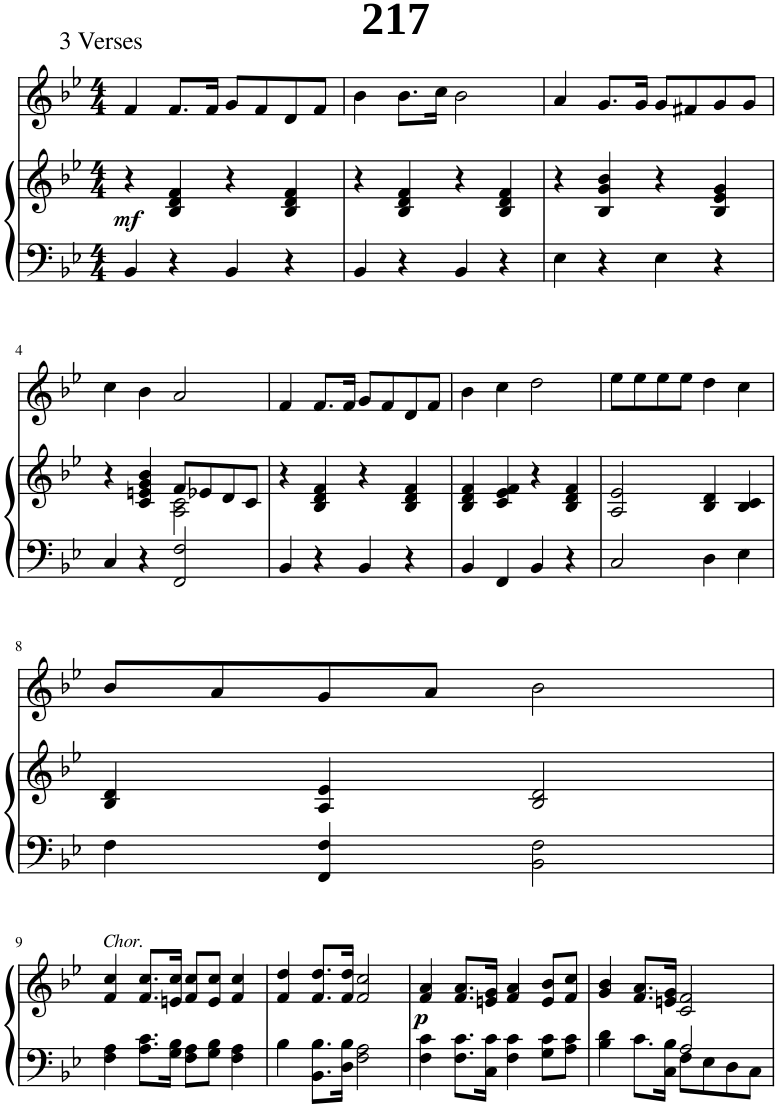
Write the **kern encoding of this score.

**kern	**kern	**kern	**dynam
*part1	*part1	*part1	*part1
*staff3	*staff2	*staff1	*staff1/2/3
*I"Piano	*	*	*
*I'Pno.	*	*	*
*clefF4	*clefG2	*clefG2	*
*k[b-e-]	*k[b-e-]	*k[b-e-]	*
*M4/4	*M4/4	*M4/4	*
=1	=1	=1	=1
!	!	!	!LO:DY:b=2
4BB-/	4r	4f/	mf
4r	4B-/ 4d/ 4f/	8.f/L	.
.	.	16f/Jk	.
4BB-/	4r	8g/L	.
.	.	8f/	.
4r	4B-/ 4d/ 4f/	8d/	.
.	.	8f/J	.
=2	=2	=2	=2
4BB-/	4r	4b-\	.
4r	4B-/ 4d/ 4f/	8.b-\L	.
.	.	16cc\Jk	.
4BB-/	4r	2b-\	.
4r	4B-/ 4d/ 4f/	.	.
=3	=3	=3	=3
4E-\	4r	4a/	.
4r	4B-/ 4g/ 4b-/	8.g/L	.
.	.	16g/Jk	.
4E-\	4r	8g/L	.
.	.	8f#X/	.
4r	4B-/ 4e-/ 4g/	8g/	.
.	.	8g/J	.
!!LO:LB:g=z
=4	=4	=4	=4
*	*^	*	*
4C/	4r	2ryy	4cc\	.
4r	4c/ 4en/ 4g/ 4b-/	.	4b-\	.
2FF/ 2F/	8f/L	2A\ 2c\	2a/	.
.	8e-X/	.	.	.
.	8d/	.	.	.
.	8c/J	.	.	.
*	*v	*v	*	*
=5	=5	=5	=5
4BB-/	4r	4f/	.
4r	4B-/ 4d/ 4f/	8.f/L	.
.	.	16f/Jk	.
4BB-/	4r	8g/L	.
.	.	8f/	.
4r	4B-/ 4d/ 4f/	8d/	.
.	.	8f/J	.
=6	=6	=6	=6
4BB-/	4B-/ 4d/ 4f/	4b-\	.
4FF/	4c/ 4e-/ 4f/	4cc\	.
4BB-/	4r	2dd\	.
4r	4B-/ 4d/ 4f/	.	.
=7	=7	=7	=7
2C/	2A/ 2e-/	8ee-\L	.
.	.	8ee-\	.
.	.	8ee-\	.
.	.	8ee-\J	.
4D\	4B-/ 4d/	4dd\	.
4E-\	4B-/ 4c/	4cc\	.
!!LO:LB:g=z
=8	=8	=8	=8
4F\	4B-/ 4d/	8b-/L	.
.	.	8a/	.
4FF/ 4F/	4A/ 4e-/	8g/	.
.	.	8a/J	.
2BB-\ 2F\	2B-/ 2d/	2b-\	.
!!LO:LB:g=z
=9	=9	=9	=9
!	!LO:TX:a:i:t=Chor.	!	!
4F\ 4A\	4f/ 4cc/	1r	.
8.A\ 8.c\L	8.f/ 8.cc/L	.	.
16G\ 16B-\Jk	16en/ 16cc/Jk	.	.
8F\ 8A\L	8f/ 8cc/L	.	.
8G\ 8B-\J	8e/ 8cc/J	.	.
4F\ 4A\	4f/ 4cc/	.	.
=10	=10	=10	=10
4B-\	4f/ 4dd/	1r	.
8.BB-\ 8.B-\L	8.f/ 8.dd/L	.	.
16D\ 16B-\Jk	16f/ 16dd/Jk	.	.
2F\ 2A\	2f/ 2cc/	.	.
=11	=11	=11	=11
!	!	!	!LO:DY:b=2
4F\ 4c\	4f/ 4a/	1r	p
8.F\ 8.c\L	8.f/ 8.a/L	.	.
16C\ 16c\Jk	16en/ 16g/Jk	.	.
4F\ 4c\	4f/ 4a/	.	.
8G\ 8c\L	8e/ 8b-/L	.	.
8A\ 8c\J	8f/ 8cc/J	.	.
=12	=12	=12	=12
*^	*	*	*
4B-\ 4d\	2ryy	4g/ 4b-/	1r	.
8.c\L	.	8.f/ 8.a/L	.	.
16C\ 16B-\Jk	.	16en/ 16g/Jk	.	.
8F\L	2A/	2c/ 2f/	.	.
8E-\	.	.	.	.
8D\	.	.	.	.
8C\J	.	.	.	.
*v	*v	*	*	*
=	=	=	=
*-	*-	*-	*-
